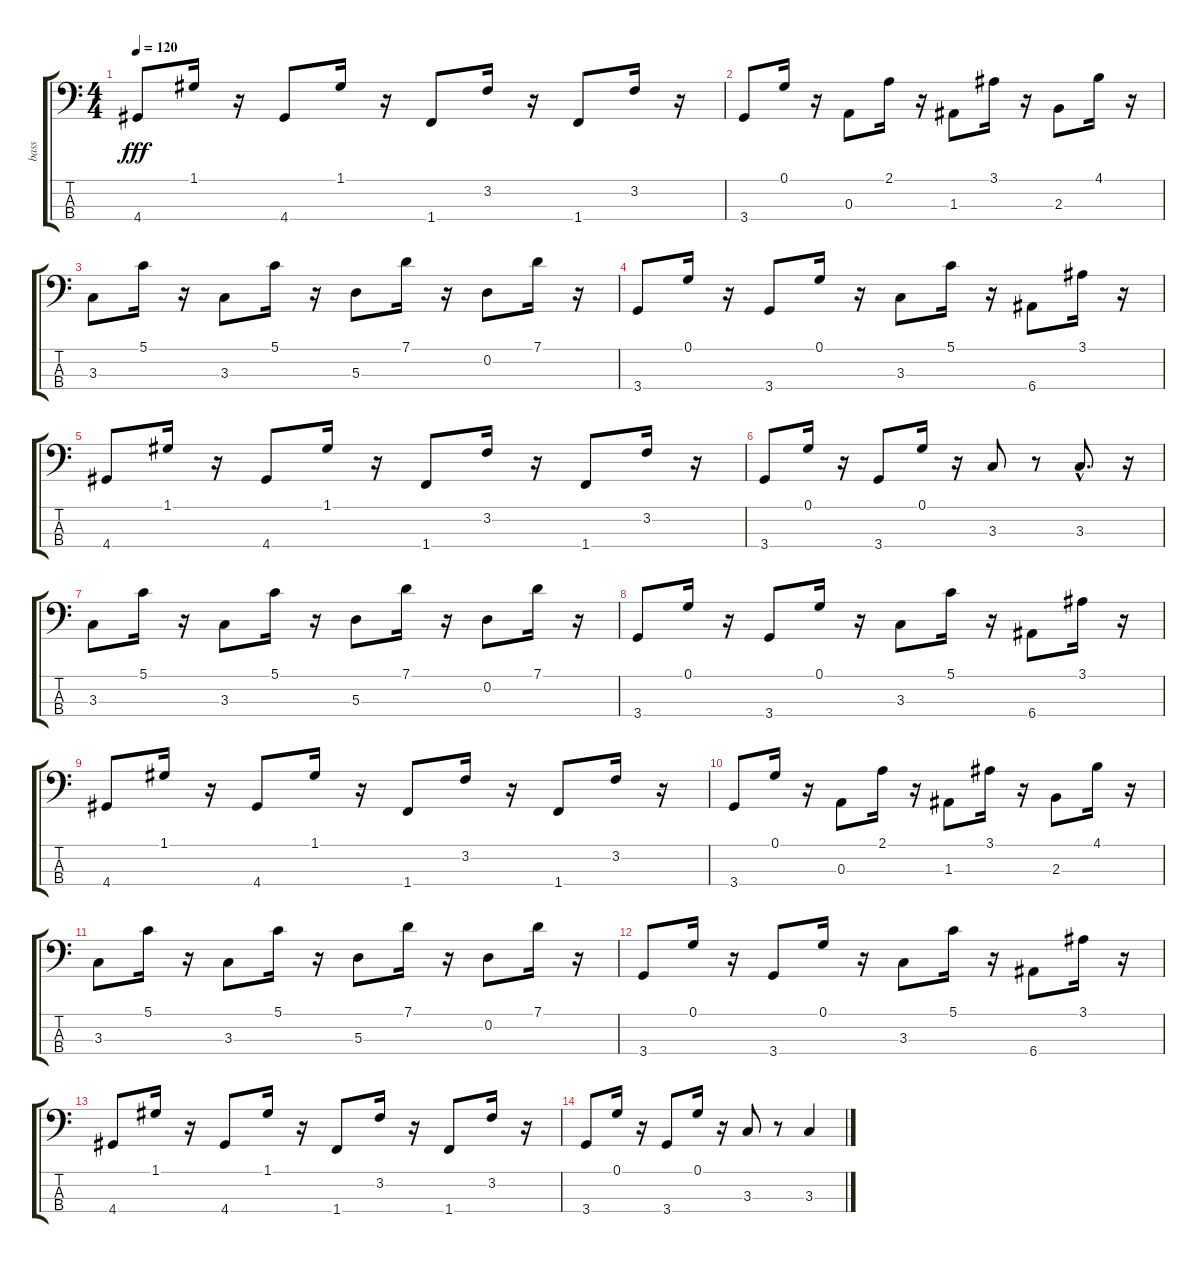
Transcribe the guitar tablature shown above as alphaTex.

\track ("bass" "bass") {instrument slapbass2}
\staff {score tabs}
\tuning (G2 D2 A1 E1) {hide}
\ts (4 4)
\tempo 120
\clef f4
\ks c
4.4.8{dy fff} 1.1.16 r.16 4.4.8 1.1.16 r.16 1.4.8 3.2.16 r.16 1.4.8 3.2.16 r.16 |
3.4.8 0.1.16 r.16 0.3.8 2.1.16 r.16 1.3.8 3.1.16 r.16 2.3.8 4.1.16 r.16 |
3.3.8 5.1.16 r.16 3.3.8 5.1.16 r.16 5.3.8 7.1.16 r.16 0.2.8 7.1.16 r.16 |
3.4.8 0.1.16 r.16 3.4.8 0.1.16 r.16 3.3.8 5.1.16 r.16 6.4.8 3.1.16 r.16 |
4.4.8 1.1.16 r.16 4.4.8 1.1.16 r.16 1.4.8 3.2.16 r.16 1.4.8 3.2.16 r.16 |
3.4.8 0.1.16 r.16 3.4.8 0.1.16 r.16 3.3.8 r.8 3.3{hac}.8{d} r.16 |
3.3.8 5.1.16 r.16 3.3.8 5.1.16 r.16 5.3.8 7.1.16 r.16 0.2.8 7.1.16 r.16 |
3.4.8 0.1.16 r.16 3.4.8 0.1.16 r.16 3.3.8 5.1.16 r.16 6.4.8 3.1.16 r.16 |
4.4.8 1.1.16 r.16 4.4.8 1.1.16 r.16 1.4.8 3.2.16 r.16 1.4.8 3.2.16 r.16 |
3.4.8 0.1.16 r.16 0.3.8 2.1.16 r.16 1.3.8 3.1.16 r.16 2.3.8 4.1.16 r.16 |
3.3.8 5.1.16 r.16 3.3.8 5.1.16 r.16 5.3.8 7.1.16 r.16 0.2.8 7.1.16 r.16 |
3.4.8 0.1.16 r.16 3.4.8 0.1.16 r.16 3.3.8 5.1.16 r.16 6.4.8 3.1.16 r.16 |
4.4.8 1.1.16 r.16 4.4.8 1.1.16 r.16 1.4.8 3.2.16 r.16 1.4.8 3.2.16 r.16 |
3.4.8 0.1.16 r.16 3.4.8 0.1.16 r.16 3.3.8 r.8 3.3.4
